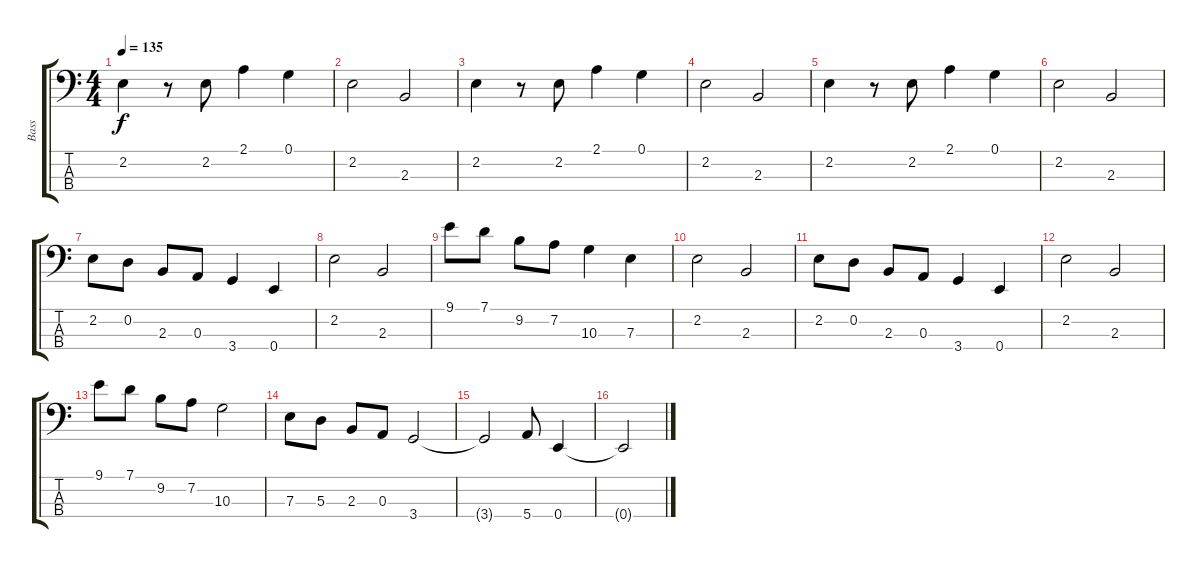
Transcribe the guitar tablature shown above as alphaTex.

\track ("Bass" "Bass") {instrument electricbassfinger}
\staff {score tabs}
\tuning (G2 D2 A1 E1) {hide}
\ts (4 4)
\tempo 135
\clef f4
\ks c
2.2.4{dy f} r.8 2.2.8 2.1.4 0.1.4 |
2.2.2 2.3.2 |
2.2.4 r.8 2.2.8 2.1.4 0.1.4 |
2.2.2 2.3.2 |
2.2.4 r.8 2.2.8 2.1.4 0.1.4 |
2.2.2 2.3.2 |
2.2.8 0.2.8 2.3.8 0.3.8 3.4.4 0.4.4 |
2.2.2 2.3.2 |
9.1.8 7.1.8 9.2.8 7.2.8 10.3.4 7.3.4 |
2.2.2 2.3.2 |
2.2.8 0.2.8 2.3.8 0.3.8 3.4.4 0.4.4 |
2.2.2 2.3.2 |
9.1.8 7.1.8 9.2.8 7.2.8 10.3.2 |
7.3.8 5.3.8 2.3.8 0.3.8 3.4.2 |
3.4{t}.2 5.4.8 0.4.4 |
0.4{t}.2
